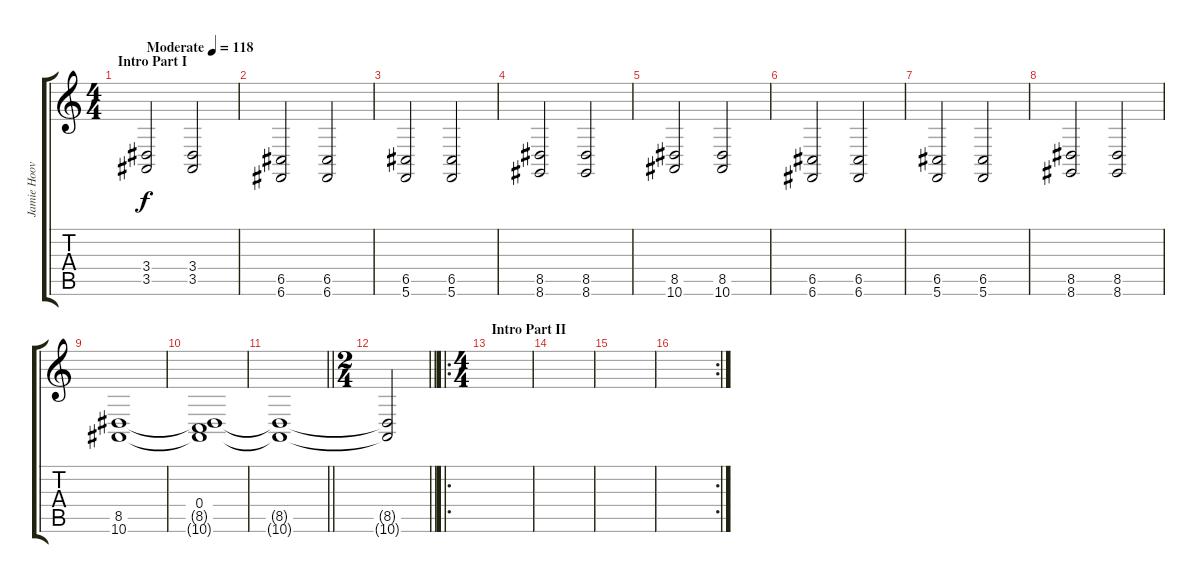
\track ("Jamie Hoover/Keys" "Jamie Hoov") {instrument brightacousticpiano}
\staff {score tabs}
\tuning (D4 A3 F3 C3 G2 C2) {hide}
\ts (4 4)
\section ("" "Intro Part I")
\tempo (118 "Moderate")
\clef g2
\ks c
(3.4 3.5).2{dy f instrument brightacousticpiano} (3.4 3.5).2 |
(6.5 6.6).2 (6.5 6.6).2 |
(6.5 5.6).2 (6.5 5.6).2 |
(8.5 8.6).2 (8.5 8.6).2 |
(8.5 10.6).2 (8.5 10.6).2 |
(6.5 6.6).2 (6.5 6.6).2 |
(6.5 5.6).2 (6.5 5.6).2 |
(8.5 8.6).2 (8.5 8.6).2 |
(8.5 10.6).1 |
(0.4 8.5{t} 10.6{t}).1 |
\barLineRight lightlight
(8.5{t} 10.6{t}).1 |
\ts (2 4)
\barLineRight lightlight
(8.5{t} 10.6{t}).2 |
\ro
\ts (4 4)
\section ("" "Intro Part II")
|
|
|
\rc 2
